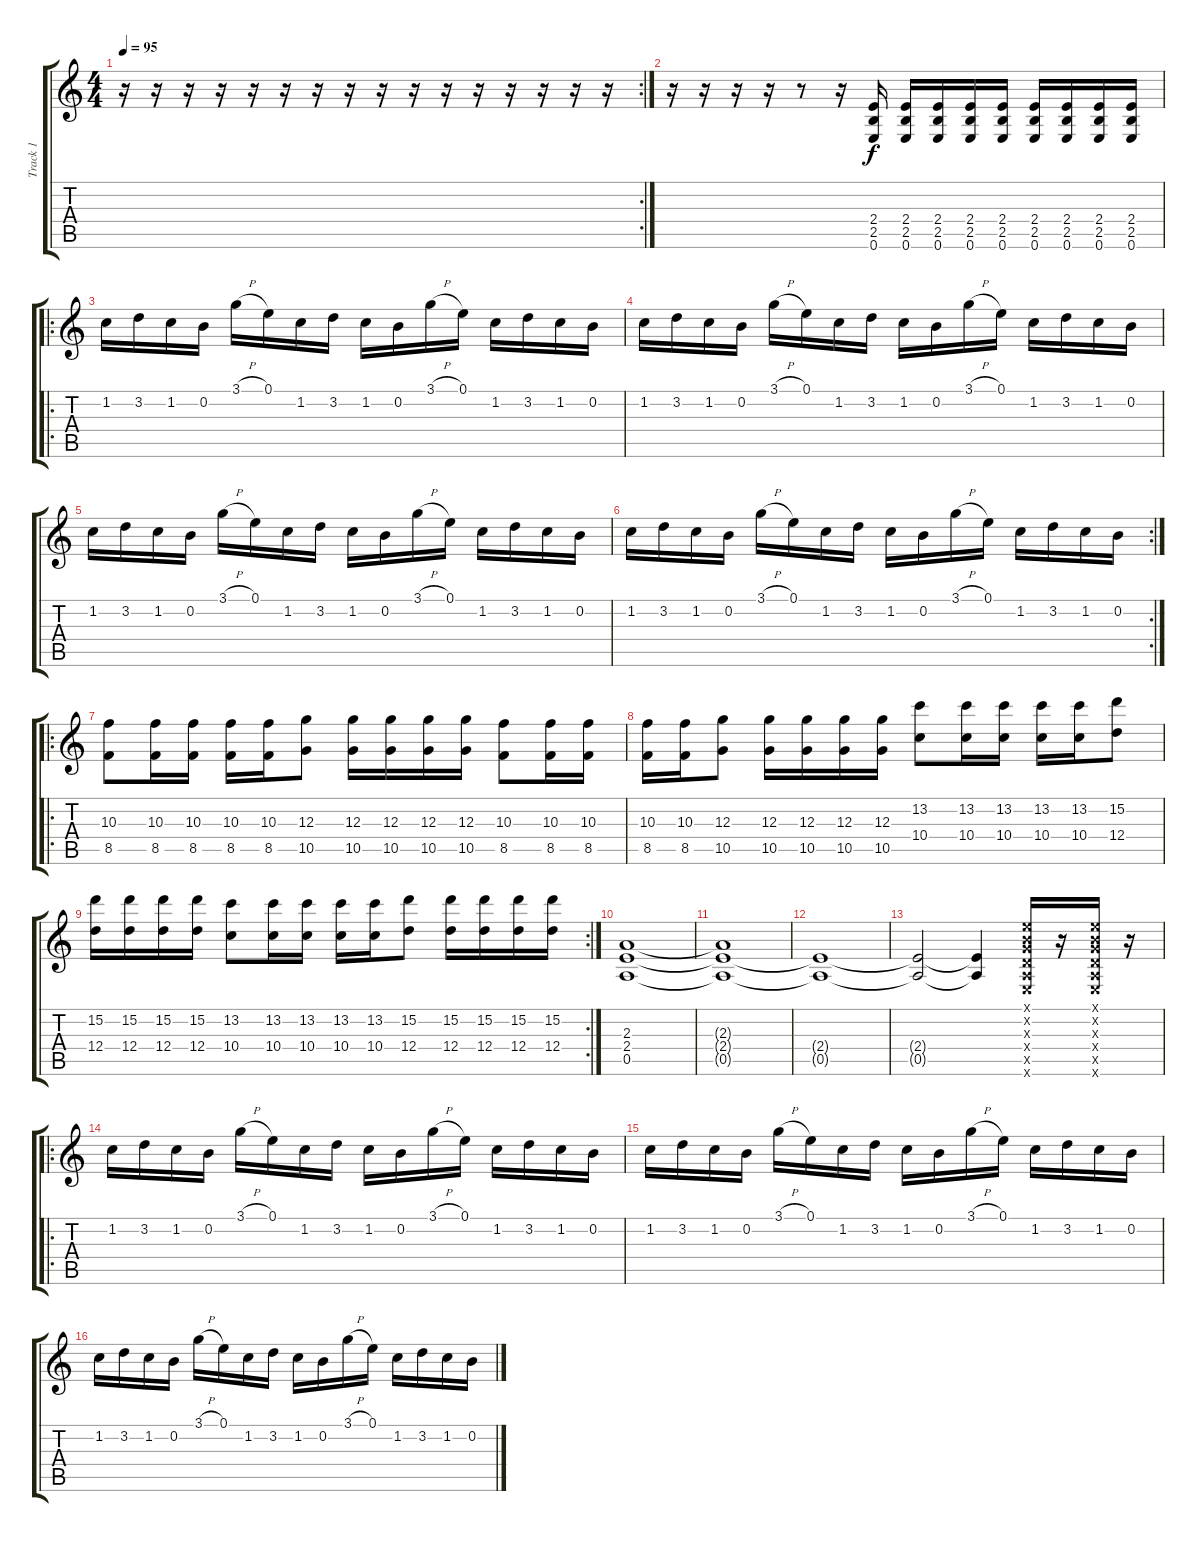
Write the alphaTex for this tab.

\track ("Track 1" "Track 1") {instrument overdrivenguitar}
\staff {score tabs}
\tuning (E4 B3 G3 D3 A2 E2) {hide}
\rc 2
\ts (4 4)
\tempo 95
\clef g2
\ks c
r.16{dy f} r.16 r.16 r.16 r.16 r.16 r.16 r.16 r.16 r.16 r.16 r.16 r.16 r.16 r.16 r.16 |
r.16 r.16 r.16 r.16 r.8 r.16 (2.4 2.5 0.6).16 (2.4 2.5 0.6).16 (2.4 2.5 0.6).16 (2.4 2.5 0.6).16 (2.4 2.5 0.6).16 (2.4 2.5 0.6).16 (2.4 2.5 0.6).16 (2.4 2.5 0.6).16 (2.4 2.5 0.6).16 |
\ro
1.2.16 3.2.16 1.2.16 0.2.16 3.1{h}.16 0.1.16 1.2.16 3.2.16 1.2.16 0.2.16 3.1{h}.16 0.1.16 1.2.16 3.2.16 1.2.16 0.2.16 |
1.2.16 3.2.16 1.2.16 0.2.16 3.1{h}.16 0.1.16 1.2.16 3.2.16 1.2.16 0.2.16 3.1{h}.16 0.1.16 1.2.16 3.2.16 1.2.16 0.2.16 |
1.2.16 3.2.16 1.2.16 0.2.16 3.1{h}.16 0.1.16 1.2.16 3.2.16 1.2.16 0.2.16 3.1{h}.16 0.1.16 1.2.16 3.2.16 1.2.16 0.2.16 |
\rc 2
1.2.16 3.2.16 1.2.16 0.2.16 3.1{h}.16 0.1.16 1.2.16 3.2.16 1.2.16 0.2.16 3.1{h}.16 0.1.16 1.2.16 3.2.16 1.2.16 0.2.16 |
\ro
(10.3 8.5).8 (10.3 8.5).16 (10.3 8.5).16 (10.3 8.5).16 (10.3 8.5).16 (12.3 10.5).8 (12.3 10.5).16 (12.3 10.5).16 (12.3 10.5).16 (12.3 10.5).16 (10.3 8.5).8 (10.3 8.5).16 (10.3 8.5).16 |
(10.3 8.5).16 (10.3 8.5).16 (12.3 10.5).8 (12.3 10.5).16 (12.3 10.5).16 (12.3 10.5).16 (12.3 10.5).16 (13.2 10.4).8 (13.2 10.4).16 (13.2 10.4).16 (13.2 10.4).16 (13.2 10.4).16 (15.2 12.4).8 |
\rc 2
(15.2 12.4).16 (15.2 12.4).16 (15.2 12.4).16 (15.2 12.4).16 (13.2 10.4).8 (13.2 10.4).16 (13.2 10.4).16 (13.2 10.4).16 (13.2 10.4).16 (15.2 12.4).8 (15.2 12.4).16 (15.2 12.4).16 (15.2 12.4).16 (15.2 12.4).16 |
(2.3 2.4 0.5).1 |
(2.3{t} 2.4{t} 0.5{t}).1 |
(2.4{t} 0.5{t}).1 |
(2.4{t} 0.5{t}).2 (2.4{t} 0.5{t}).4 (0.1{x} 0.2{x} 0.3{x} 0.4{x} 0.5{x} 0.6{x}).16 r.16 (0.1{x} 0.2{x} 0.3{x} 0.4{x} 0.5{x} 0.6{x}).16 r.16 |
\ro
1.2.16 3.2.16 1.2.16 0.2.16 3.1{h}.16 0.1.16 1.2.16 3.2.16 1.2.16 0.2.16 3.1{h}.16 0.1.16 1.2.16 3.2.16 1.2.16 0.2.16 |
1.2.16 3.2.16 1.2.16 0.2.16 3.1{h}.16 0.1.16 1.2.16 3.2.16 1.2.16 0.2.16 3.1{h}.16 0.1.16 1.2.16 3.2.16 1.2.16 0.2.16 |
1.2.16 3.2.16 1.2.16 0.2.16 3.1{h}.16 0.1.16 1.2.16 3.2.16 1.2.16 0.2.16 3.1{h}.16 0.1.16 1.2.16 3.2.16 1.2.16 0.2.16
